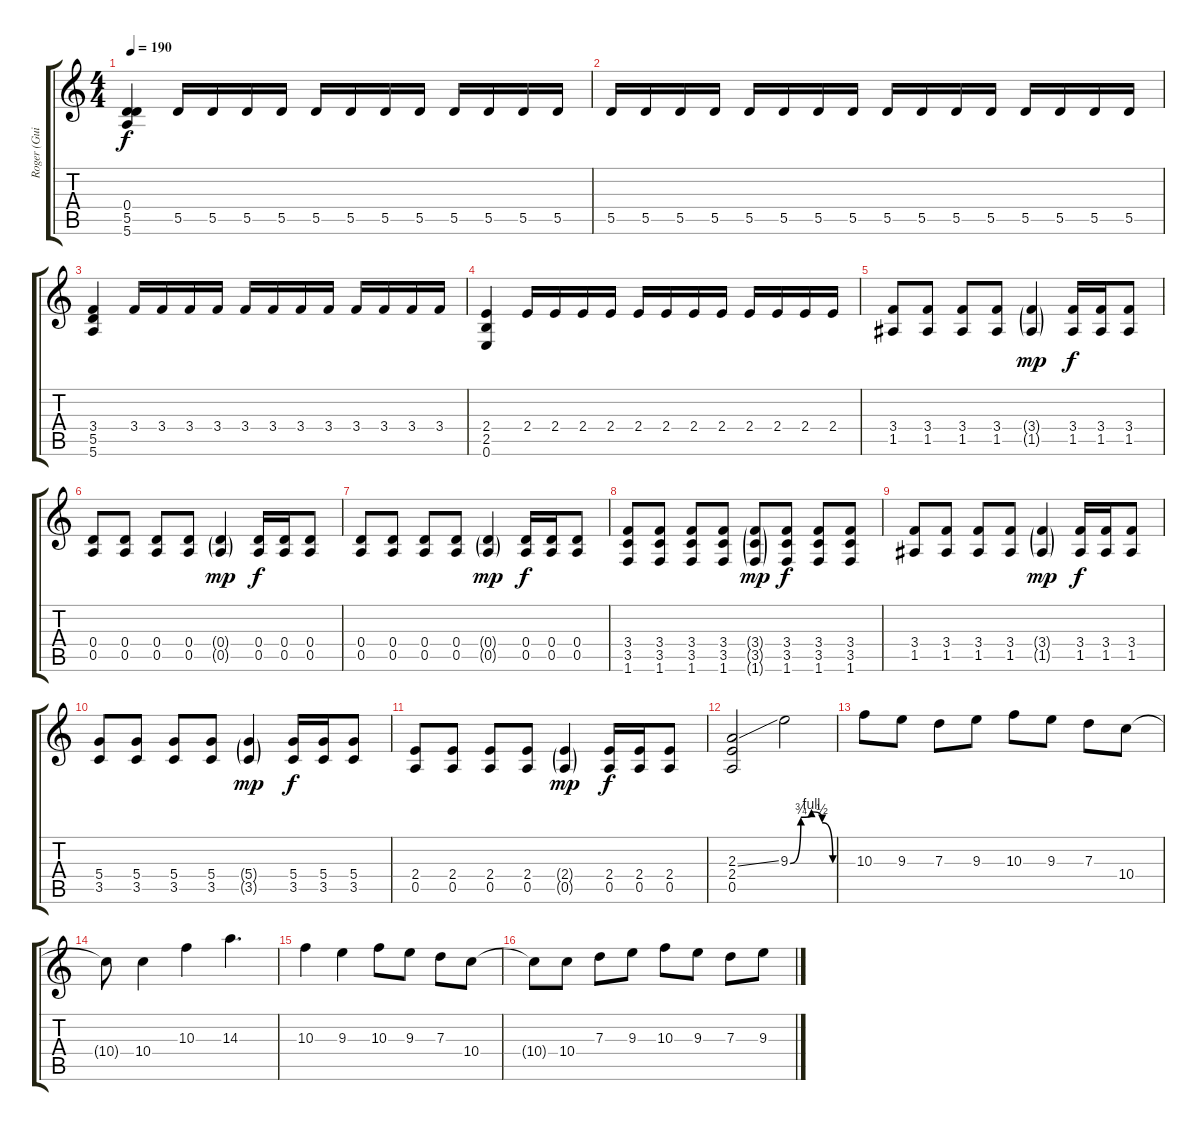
\track ("Roger (Guitar)" "Roger (Gui") {instrument distortionguitar}
\staff {score tabs}
\tuning (E4 B3 G3 D3 A2 E2) {hide}
\ts (4 4)
\tempo 190
\clef g2
\ks c
(0.4 5.5 5.6).4{dy f} 5.5.16 5.5.16 5.5.16 5.5.16 5.5.16 5.5.16 5.5.16 5.5.16 5.5.16 5.5.16 5.5.16 5.5.16 |
5.5.16 5.5.16 5.5.16 5.5.16 5.5.16 5.5.16 5.5.16 5.5.16 5.5.16 5.5.16 5.5.16 5.5.16 5.5.16 5.5.16 5.5.16 5.5.16 |
(3.4 5.5 5.6).4 3.4.16 3.4.16 3.4.16 3.4.16 3.4.16 3.4.16 3.4.16 3.4.16 3.4.16 3.4.16 3.4.16 3.4.16 |
(2.4 2.5 0.6).4 2.4.16 2.4.16 2.4.16 2.4.16 2.4.16 2.4.16 2.4.16 2.4.16 2.4.16 2.4.16 2.4.16 2.4.16 |
(3.4 1.5).8 (3.4 1.5).8 (3.4 1.5).8 (3.4 1.5).8 (3.4{g} 1.5{g}).4{dy mp} (3.4 1.5).16{dy f} (3.4 1.5).16 (3.4 1.5).8 |
(0.4 0.5).8 (0.4 0.5).8 (0.4 0.5).8 (0.4 0.5).8 (0.4{g} 0.5{g}).4{dy mp} (0.4 0.5).16{dy f} (0.4 0.5).16 (0.4 0.5).8 |
(0.4 0.5).8 (0.4 0.5).8 (0.4 0.5).8 (0.4 0.5).8 (0.4{g} 0.5{g}).4{dy mp} (0.4 0.5).16{dy f} (0.4 0.5).16 (0.4 0.5).8 |
(3.4 3.5 1.6).8 (3.4 3.5 1.6).8 (3.4 3.5 1.6).8 (3.4 3.5 1.6).8 (3.4{g} 3.5{g} 1.6{g}).8{dy mp} (3.4 3.5 1.6).8{dy f} (3.4 3.5 1.6).8 (3.4 3.5 1.6).8 |
(3.4 1.5).8 (3.4 1.5).8 (3.4 1.5).8 (3.4 1.5).8 (3.4{g} 1.5{g}).4{dy mp} (3.4 1.5).16{dy f} (3.4 1.5).16 (3.4 1.5).8 |
(5.4 3.5).8 (5.4 3.5).8 (5.4 3.5).8 (5.4 3.5).8 (5.4{g} 3.5{g}).4{dy mp} (5.4 3.5).16{dy f} (5.4 3.5).16 (5.4 3.5).8 |
(2.4 0.5).8 (2.4 0.5).8 (2.4 0.5).8 (2.4 0.5).8 (2.4{g} 0.5{g}).4{dy mp} (2.4 0.5).16{dy f} (2.4 0.5).16 (2.4 0.5).8 |
(2.3{ss} 2.4 0.5).2 9.3{be (custom 0 0 15 3 30 4 45 2 60 0)}.2 |
10.3.8 9.3.8 7.3.8 9.3.8 10.3.8 9.3.8 7.3.8 10.4.8 |
10.4{t}.8 10.4.4 10.3.4 14.3.4{d} |
10.3.4 9.3.4 10.3.8 9.3.8 7.3.8 10.4.8 |
10.4{t}.8 10.4.8 7.3.8 9.3.8 10.3.8 9.3.8 7.3.8 9.3.8
